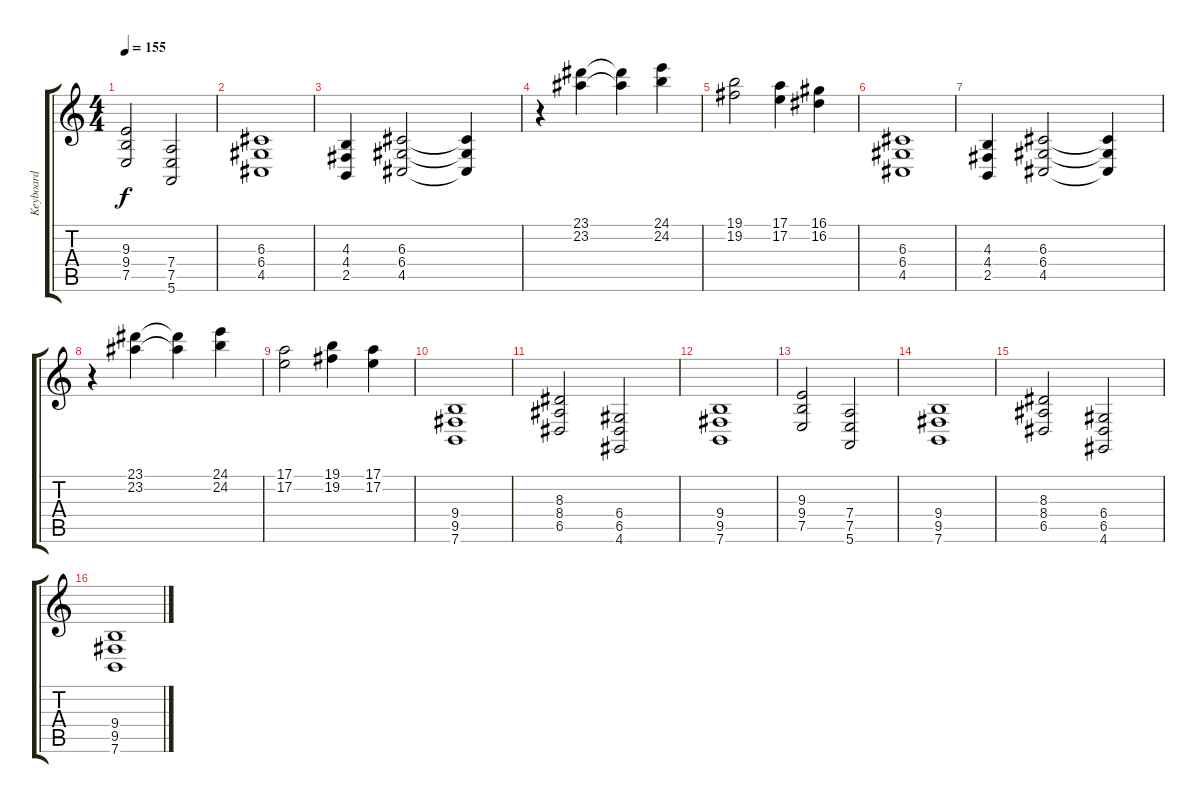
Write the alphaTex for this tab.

\track ("Keyboard" "Keyboard") {instrument pad6metallic}
\staff {score tabs}
\tuning (E4 B3 G3 D3 A2 E2) {hide}
\ts (4 4)
\tempo 155
\clef g2
\ks c
(9.3 9.4 7.5).2{dy f} (7.4 7.5 5.6).2 |
(6.3 6.4 4.5).1{instrument rockorgan} |
(4.3 4.4 2.5).4 (6.3 6.4 4.5).2 (6.3{t} 6.4{t} 4.5{t}).4 |
r.4 (23.1 23.2).4 (23.1{t} 23.2{t}).4 (24.1 24.2).4 |
(19.1 19.2).2 (17.1 17.2).4 (16.1 16.2).4 |
(6.3 6.4 4.5).1 |
(4.3 4.4 2.5).4 (6.3 6.4 4.5).2 (6.3{t} 6.4{t} 4.5{t}).4 |
r.4 (23.1 23.2).4 (23.1{t} 23.2{t}).4 (24.1 24.2).4 |
(17.1 17.2).2 (19.1 19.2).4 (17.1 17.2).4 |
(9.4 9.5 7.6).1{instrument pad6metallic} |
(8.3 8.4 6.5).2 (6.4 6.5 4.6).2 |
(9.4 9.5 7.6).1 |
(9.3 9.4 7.5).2 (7.4 7.5 5.6).2 |
(9.4 9.5 7.6).1 |
(8.3 8.4 6.5).2 (6.4 6.5 4.6).2 |
(9.4 9.5 7.6).1
